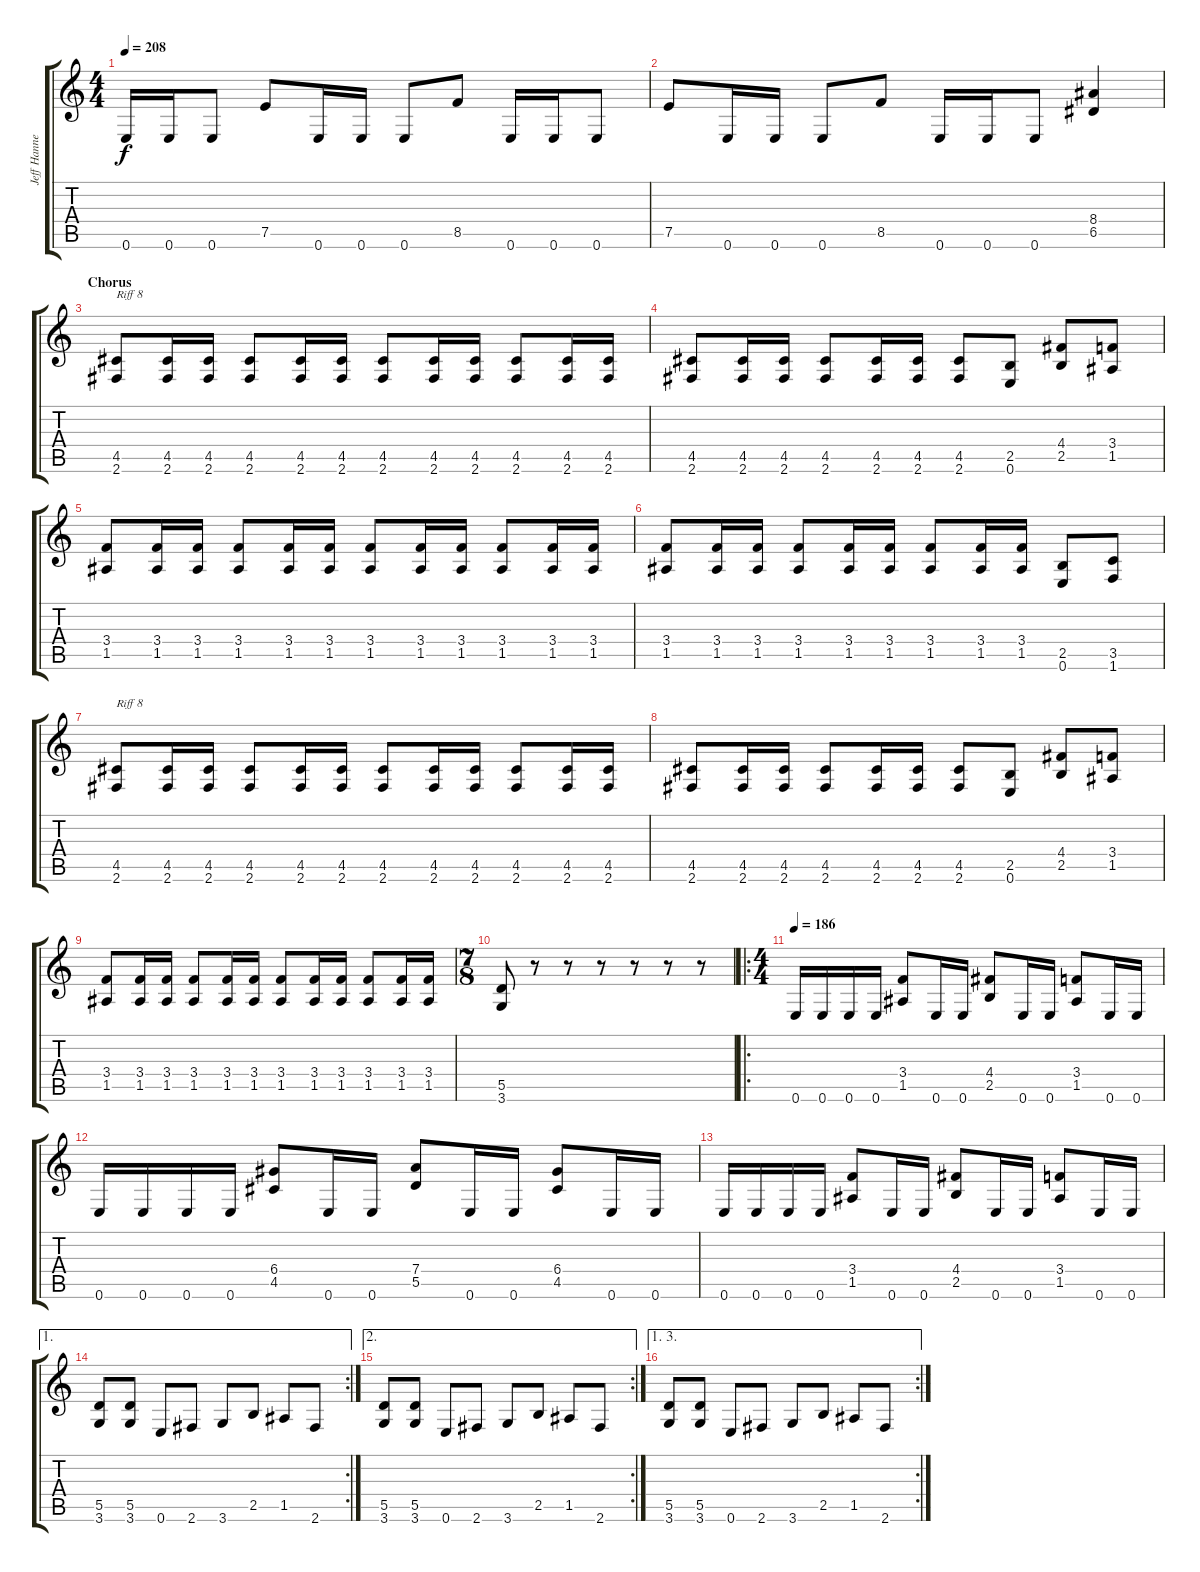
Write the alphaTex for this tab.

\track ("Jeff Hannemann" "Jeff Hanne") {instrument distortionguitar}
\staff {score tabs}
\tuning (E4 B3 G3 D3 A2 E2) {hide}
\ts (4 4)
\tempo 208
\clef g2
\ks c
0.6.16{dy f} 0.6.16 0.6.8 7.5.8 0.6.16 0.6.16 0.6.8 8.5.8 0.6.16 0.6.16 0.6.8 |
7.5.8 0.6.16 0.6.16 0.6.8 8.5.8 0.6.16 0.6.16 0.6.8 (8.4 6.5).4 |
\section ("" "Chorus")
(4.5 2.6).8{txt "Riff 8"} (4.5 2.6).16 (4.5 2.6).16 (4.5 2.6).8 (4.5 2.6).16 (4.5 2.6).16 (4.5 2.6).8 (4.5 2.6).16 (4.5 2.6).16 (4.5 2.6).8 (4.5 2.6).16 (4.5 2.6).16 |
(4.5 2.6).8 (4.5 2.6).16 (4.5 2.6).16 (4.5 2.6).8 (4.5 2.6).16 (4.5 2.6).16 (4.5 2.6).8 (2.5 0.6).8 (4.4 2.5).8 (3.4 1.5).8 |
(3.4 1.5).8 (3.4 1.5).16 (3.4 1.5).16 (3.4 1.5).8 (3.4 1.5).16 (3.4 1.5).16 (3.4 1.5).8 (3.4 1.5).16 (3.4 1.5).16 (3.4 1.5).8 (3.4 1.5).16 (3.4 1.5).16 |
(3.4 1.5).8 (3.4 1.5).16 (3.4 1.5).16 (3.4 1.5).8 (3.4 1.5).16 (3.4 1.5).16 (3.4 1.5).8 (3.4 1.5).16 (3.4 1.5).16 (2.5 0.6).8 (3.5 1.6).8 |
(4.5 2.6).8{txt "Riff 8"} (4.5 2.6).16 (4.5 2.6).16 (4.5 2.6).8 (4.5 2.6).16 (4.5 2.6).16 (4.5 2.6).8 (4.5 2.6).16 (4.5 2.6).16 (4.5 2.6).8 (4.5 2.6).16 (4.5 2.6).16 |
(4.5 2.6).8 (4.5 2.6).16 (4.5 2.6).16 (4.5 2.6).8 (4.5 2.6).16 (4.5 2.6).16 (4.5 2.6).8 (2.5 0.6).8 (4.4 2.5).8 (3.4 1.5).8 |
(3.4 1.5).8 (3.4 1.5).16 (3.4 1.5).16 (3.4 1.5).8 (3.4 1.5).16 (3.4 1.5).16 (3.4 1.5).8 (3.4 1.5).16 (3.4 1.5).16 (3.4 1.5).8 (3.4 1.5).16 (3.4 1.5).16 |
\ts (7 8)
(5.5 3.6).8 r.8 r.8 r.8 r.8 r.8 r.8 |
\ro
\ts (4 4)
\tempo 186
0.6.16 0.6.16 0.6.16 0.6.16 (3.4 1.5).8 0.6.16 0.6.16 (4.4 2.5).8 0.6.16 0.6.16 (3.4 1.5).8 0.6.16 0.6.16 |
0.6.16 0.6.16 0.6.16 0.6.16 (6.4 4.5).8 0.6.16 0.6.16 (7.4 5.5).8 0.6.16 0.6.16 (6.4 4.5).8 0.6.16 0.6.16 |
0.6.16 0.6.16 0.6.16 0.6.16 (3.4 1.5).8 0.6.16 0.6.16 (4.4 2.5).8 0.6.16 0.6.16 (3.4 1.5).8 0.6.16 0.6.16 |
\ae 1
\rc 2
(5.5 3.6).8 (5.5 3.6).8 0.6.8 2.6.8 3.6.8 2.5.8 1.5.8 2.6.8 |
\ae 2
\rc 2
(5.5 3.6).8 (5.5 3.6).8 0.6.8 2.6.8 3.6.8 2.5.8 1.5.8 2.6.8 |
\ae (1 3)
\rc 2
(5.5 3.6).8 (5.5 3.6).8 0.6.8 2.6.8 3.6.8 2.5.8 1.5.8 2.6.8
